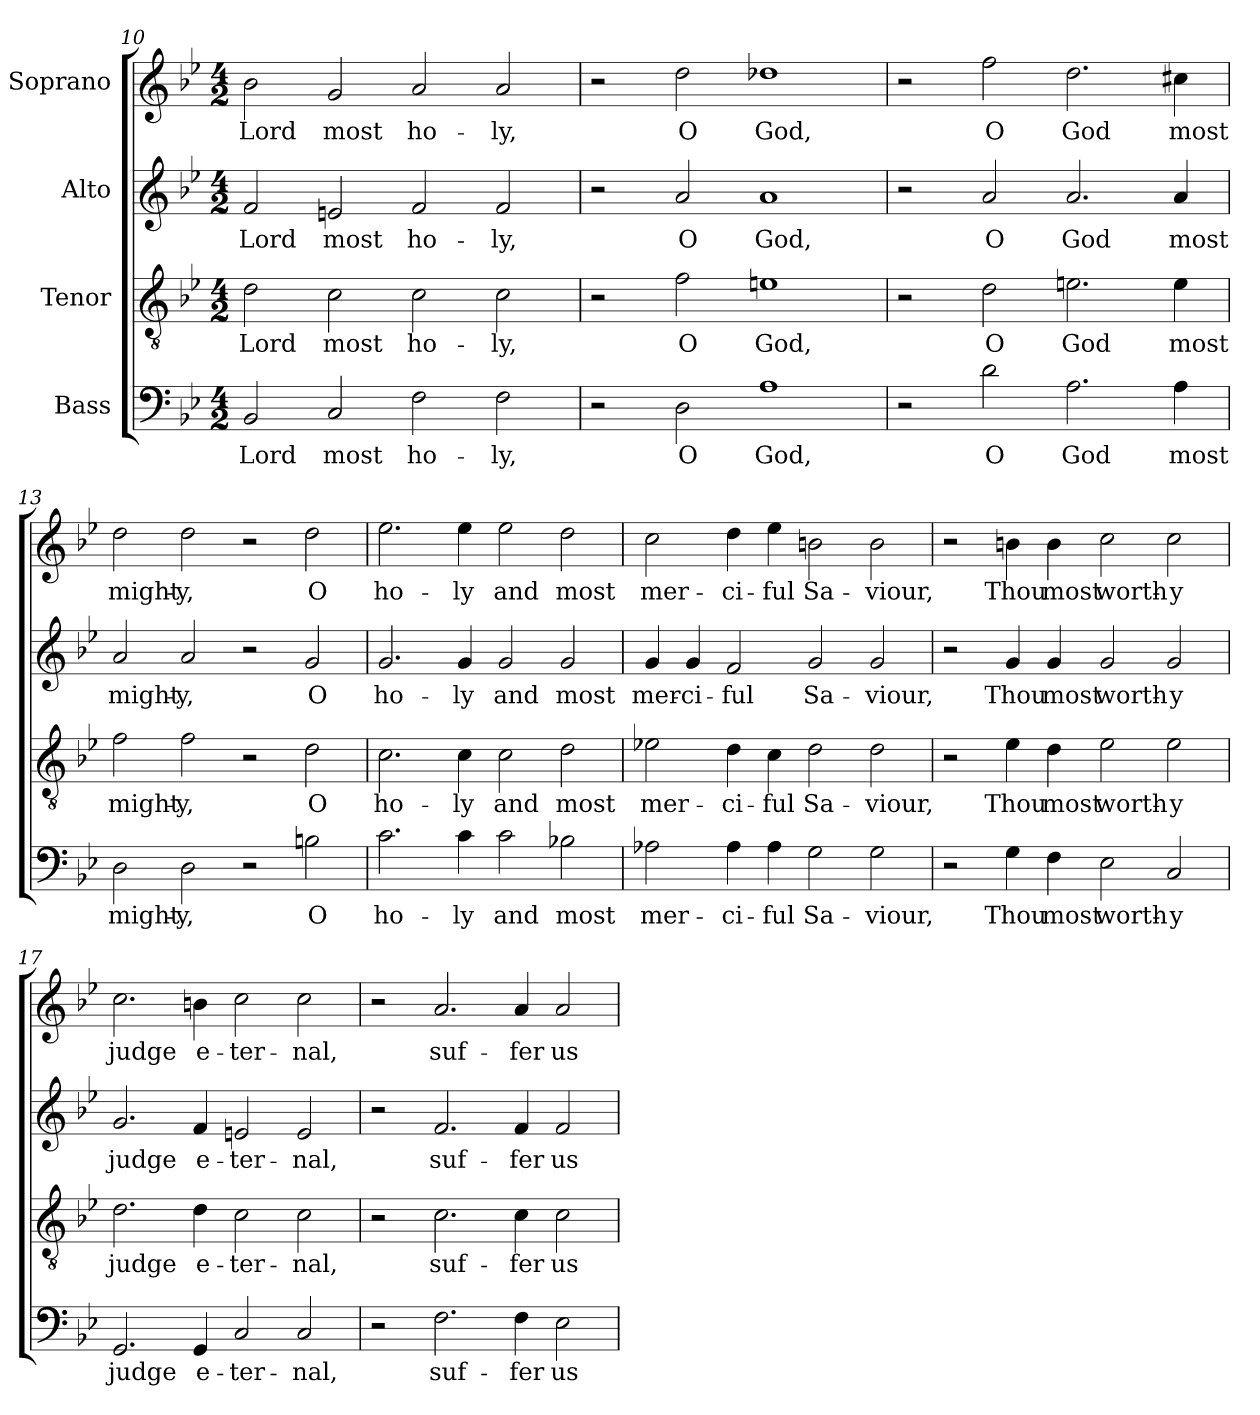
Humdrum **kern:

**kern	**text	**kern	**text	**kern	**text	**kern	**text
*part4	*part4	*part3	*part3	*part2	*part2	*part1	*part1
*staff4	*staff4	*staff3	*staff3	*staff2	*staff2	*staff1	*staff1
*I"Bass	*	*I"Tenor	*	*I"Alto	*	*I"Soprano	*
!!LO:PB:g=z
*clefF4	*	*clefGv2	*	*clefG2	*	*clefG2	*
*k[b-e-]	*	*k[b-e-]	*	*k[b-e-]	*	*k[b-e-]	*
*M4/2	*	*M4/2	*	*M4/2	*	*M4/2	*
=10	=10	=10	=10	=10	=10	=10	=10
!	!LO:LY:b	!	!LO:LY:b	!	!LO:LY:b	!	!LO:LY:b
2BB-/	Lord	2d\	Lord	2f/	Lord	2b-\	Lord
!	!LO:LY:b	!	!LO:LY:b	!	!LO:LY:b	!	!LO:LY:b
2C/	most	2c\	most	2en/	most	2g/	most
!	!LO:LY:b	!	!LO:LY:b	!	!LO:LY:b	!	!LO:LY:b
2F\	ho-	2c\	ho-	2f/	ho-	2a/	ho-
!	!LO:LY:b	!	!LO:LY:b	!	!LO:LY:b	!	!LO:LY:b
2F\	-ly,	2c\	-ly,	2f/	-ly,	2a/	-ly,
=11	=11	=11	=11	=11	=11	=11	=11
2r	.	2r	.	2r	.	2r	.
!	!LO:LY:b	!	!LO:LY:b	!	!LO:LY:b	!	!LO:LY:b
2D\	O	2f\	O	2a/	O	2dd\	O
!	!LO:LY:b	!	!LO:LY:b	!	!LO:LY:b	!	!LO:LY:b
1A	God,	1en	God,	1a	God,	1dd-X	God,
=12	=12	=12	=12	=12	=12	=12	=12
2r	.	2r	.	2r	.	2r	.
!	!LO:LY:b	!	!LO:LY:b	!	!LO:LY:b	!	!LO:LY:b
2d\	O	2d\	O	2a/	O	2ff\	O
!	!LO:LY:b	!	!LO:LY:b	!	!LO:LY:b	!	!LO:LY:b
2.A\	God	2.en\	God	2.a/	God	2.dd\	God
!	!LO:LY:b	!	!LO:LY:b	!	!LO:LY:b	!	!LO:LY:b
4A\	most	4e\	most	4a/	most	4cc#X\	most
=13	=13	=13	=13	=13	=13	=13	=13
!	!LO:LY:b	!	!LO:LY:b	!	!LO:LY:b	!	!LO:LY:b
2D\	might-	2f\	might-	2a/	might-	2dd\	might-
!	!LO:LY:b	!	!LO:LY:b	!	!LO:LY:b	!	!LO:LY:b
2D\	-y,	2f\	-y,	2a/	-y,	2dd\	-y,
2r	.	2r	.	2r	.	2r	.
!	!LO:LY:b	!	!LO:LY:b	!	!LO:LY:b	!	!LO:LY:b
2Bn\	O	2d\	O	2g/	O	2dd\	O
=14	=14	=14	=14	=14	=14	=14	=14
!	!LO:LY:b	!	!LO:LY:b	!	!LO:LY:b	!	!LO:LY:b
2.c\	ho-	2.c\	ho-	2.g/	ho-	2.ee-\	ho-
!	!LO:LY:b	!	!LO:LY:b	!	!LO:LY:b	!	!LO:LY:b
4c\	-ly	4c\	-ly	4g/	-ly	4ee-\	-ly
!	!LO:LY:b	!	!LO:LY:b	!	!LO:LY:b	!	!LO:LY:b
2c\	and	2c\	and	2g/	and	2ee-\	and
!	!LO:LY:b	!	!LO:LY:b	!	!LO:LY:b	!	!LO:LY:b
2B-X\	most	2d\	most	2g/	most	2dd\	most
!!LO:LB:g=z
=15	=15	=15	=15	=15	=15	=15	=15
!	!LO:LY:b	!	!LO:LY:b	!	!LO:LY:b	!	!LO:LY:b
2A-X\	mer-	2e-X\	mer-	4g/	mer-	2cc\	mer-
!	!	!	!	!	!LO:LY:b	!	!
.	.	.	.	4g/	-ci-	.	.
!	!LO:LY:b	!	!LO:LY:b	!	!LO:LY:b	!	!LO:LY:b
4A-\	-ci-	4d\	-ci-	2f/	-ful	4dd\	-ci-
!	!LO:LY:b	!	!LO:LY:b	!	!	!	!LO:LY:b
4A-\	-ful	4c\	-ful	.	.	4ee-\	-ful
!	!LO:LY:b	!	!LO:LY:b	!	!LO:LY:b	!	!LO:LY:b
2G\	Sa-	2d\	Sa-	2g/	Sa-	2bn\	Sa-
!	!LO:LY:b	!	!LO:LY:b	!	!LO:LY:b	!	!LO:LY:b
2G\	-viour,	2d\	-viour,	2g/	-viour,	2b\	-viour,
=16	=16	=16	=16	=16	=16	=16	=16
2r	.	2r	.	2r	.	2r	.
!	!LO:LY:b	!	!LO:LY:b	!	!LO:LY:b	!	!LO:LY:b
4G\	Thou	4e-\	Thou	4g/	Thou	4bn\	Thou
!	!LO:LY:b	!	!LO:LY:b	!	!LO:LY:b	!	!LO:LY:b
4F\	most	4d\	most	4g/	most	4b\	most
!	!LO:LY:b	!	!LO:LY:b	!	!LO:LY:b	!	!LO:LY:b
2E-\	worth-	2e-\	worth-	2g/	worth-	2cc\	worth-
!	!LO:LY:b	!	!LO:LY:b	!	!LO:LY:b	!	!LO:LY:b
2C/	-y	2e-\	-y	2g/	-y	2cc\	-y
=17	=17	=17	=17	=17	=17	=17	=17
!	!LO:LY:b	!	!LO:LY:b	!	!LO:LY:b	!	!LO:LY:b
2.GG/	judge	2.d\	judge	2.g/	judge	2.cc\	judge
!	!LO:LY:b	!	!LO:LY:b	!	!LO:LY:b	!	!LO:LY:b
4GG/	e-	4d\	e-	4f/	e-	4bn\	e-
!	!LO:LY:b	!	!LO:LY:b	!	!LO:LY:b	!	!LO:LY:b
2C/	-ter-	2c\	-ter-	2en/	-ter-	2cc\	-ter-
!	!LO:LY:b	!	!LO:LY:b	!	!LO:LY:b	!	!LO:LY:b
2C/	-nal,	2c\	-nal,	2e/	-nal,	2cc\	-nal,
=18	=18	=18	=18	=18	=18	=18	=18
2r	.	2r	.	2r	.	2r	.
!	!LO:LY:b	!	!LO:LY:b	!	!LO:LY:b	!	!LO:LY:b
2.F\	suf-	2.c\	suf-	2.f/	suf-	2.a/	suf-
!	!LO:LY:b	!	!LO:LY:b	!	!LO:LY:b	!	!LO:LY:b
4F\	-fer	4c\	-fer	4f/	-fer	4a/	-fer
!	!LO:LY:b	!	!LO:LY:b	!	!LO:LY:b	!	!LO:LY:b
2E-\	us	2c\	us	2f/	us	2a/	us
=	=	=	=	=	=	=	=
*-	*-	*-	*-	*-	*-	*-	*-
